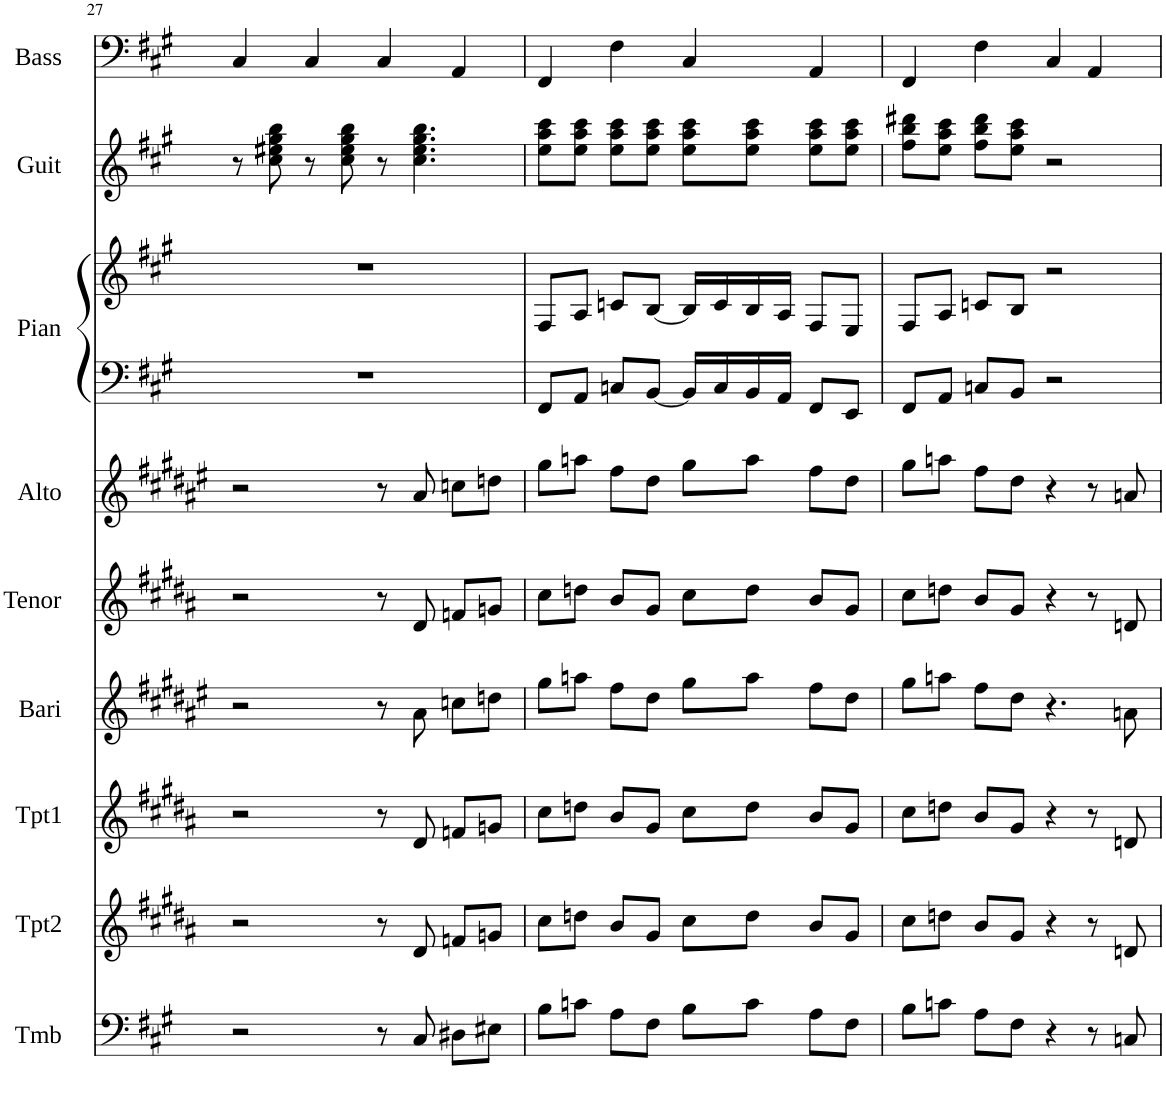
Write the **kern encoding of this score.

**kern	**kern	**kern	**kern	**kern	**kern	**kern	**kern	**kern	**kern
*part9	*part8	*part7	*part6	*part5	*part4	*part3	*part3	*part2	*part1
*staff10	*staff9	*staff8	*staff7	*staff6	*staff5	*staff4	*staff3	*staff2	*staff1
*I"Trombone	*I"Trumpet 2	*I"Trumpet 1	*I"Baritone Sax	*I"Tenor Sax	*I"Alto Sax	*I"Piano	*	*I"Guitar	*I"Bass
*I'Tmb	*I'Tpt2	*I'Tpt1	*I'Bari	*I'Tenor	*I'Alto	*I'Pian	*	*I'Guit	*I'Bass
!!LO:PB:g=z
*clefF4	*clefG2	*clefG2	*clefG2	*clefG2	*clefG2	*clefF4	*clefG2	*clefG2	*clefF4
*	*Trd8c14	*Trd8c14	*Trd-2c-3	*Trd1c2	*Trd5c9	*	*	*	*
*k[f#c#g#]	*k[f#c#g#d#a#]	*k[f#c#g#d#a#]	*k[f#c#g#d#a#e#]	*k[f#c#g#d#a#]	*k[f#c#g#d#a#e#]	*k[f#c#g#]	*k[f#c#g#]	*k[f#c#g#]	*k[f#c#g#]
*M4/4	*M4/4	*M4/4	*M4/4	*M4/4	*M4/4	*M4/4	*M4/4	*M4/4	*M4/4
=27	=27	=27	=27	=27	=27	=27	=27	=27	=27
*	*	*	*^	*	*	*	*	*	*
2r	2r	2r	2r	8ryy	2r	2r	1r	1r	8r	4C#/
*	*	*	*v	*v	*	*	*	*	*	*
.	.	.	.	.	.	.	.	8cc#\ 8ee#X\ 8gg#\ 8bb\	.
.	.	.	.	.	.	.	.	8r	4C#/
.	.	.	.	.	.	.	.	8cc#\ 8ee#\ 8gg#\ 8bb\	.
8r	8r	8r	8r	8r	8r	.	.	8r	4C#/
*	*	*	*^	*	*	*	*	*	*
8C#/	8d#/	8d#/	4.ryy	8a#\	8d#/	8a#/	.	.	4.cc#\ 4.ee#\ 4.gg#\ 4.bb\	.
8D#X\L	8fn/L	8fn/L	.	8ccn\L	8fn/L	8ccn\L	.	.	.	4AA/
8E#X\J	8gn/J	8gn/J	.	8ddn\J	8gn/J	8ddn\J	.	.	.	.
=28	=28	=28	=28	=28	=28	=28	=28	=28	=28	=28
8B\L	8cc#\L	8cc#\L	1ryy	8gg#\L	8cc#\L	8gg#\L	8FF#/L	8F#/L	8ee\ 8aa\ 8ccc#\L	4FF#/
8cn\J	8ddn\J	8ddn\J	.	8aan\J	8ddn\J	8aan\J	8AA/J	8A/J	8ee\ 8aa\ 8ccc#\J	.
8A\L	8b/L	8b/L	.	8ff#\L	8b/L	8ff#\L	8Cn/L	8cn/L	8ee\ 8aa\ 8ccc#\L	4F#\
8F#\J	8g#/J	8g#/J	.	8dd#\J	8g#/J	8dd#\J	[8BB/J	[8B/J	8ee\ 8aa\ 8ccc#\J	.
8B\L	8cc#\L	8cc#\L	.	8gg#\L	8cc#\L	8gg#\L	16BB/LL]	16B/LL]	8ee\ 8aa\ 8ccc#\L	4C#/
.	.	.	.	.	.	.	16C/	16c/	.	.
8c\J	8dd\J	8dd\J	.	8aa\J	8dd\J	8aa\J	16BB/	16B/	8ee\ 8aa\ 8ccc#\J	.
.	.	.	.	.	.	.	16AA/JJ	16A/JJ	.	.
8A\L	8b/L	8b/L	.	8ff#\L	8b/L	8ff#\L	8FF#/L	8F#/L	8ee\ 8aa\ 8ccc#\L	4AA/
8F#\J	8g#/J	8g#/J	.	8dd#\J	8g#/J	8dd#\J	8EE/J	8E/J	8ee\ 8aa\ 8ccc#\J	.
=29	=29	=29	=29	=29	=29	=29	=29	=29	=29	=29
8B\L	8cc#\L	8cc#\L	2ryy	8gg#\L	8cc#\L	8gg#\L	8FF#/L	8F#/L	8ff#\ 8bb\ 8ddd#X\L	4FF#/
8cn\J	8ddn\J	8ddn\J	.	8aan\J	8ddn\J	8aan\J	8AA/J	8A/J	8ee\ 8aa\ 8ccc#\J	.
8A\L	8b/L	8b/L	.	8ff#\L	8b/L	8ff#\L	8Cn/L	8cn/L	8ff#\ 8bb\ 8ddd#\L	4F#\
8F#\J	8g#/J	8g#/J	.	8dd#\J	8g#/J	8dd#\J	8BB/J	8B/J	8ee\ 8aa\ 8ccc#\J	.
4r	4r	4r	4.r	4.ryy	4r	4r	2r	2r	2r	4C#/
8r	8r	8r	.	.	8r	8r	.	.	.	4AA/
8Cn/	8dn/	8dn/	8ryy	8an\	8dn/	8an/	.	.	.	.
*	*	*	*v	*v	*	*	*	*	*	*
=	=	=	=	=	=	=	=	=	=
*-	*-	*-	*-	*-	*-	*-	*-	*-	*-
